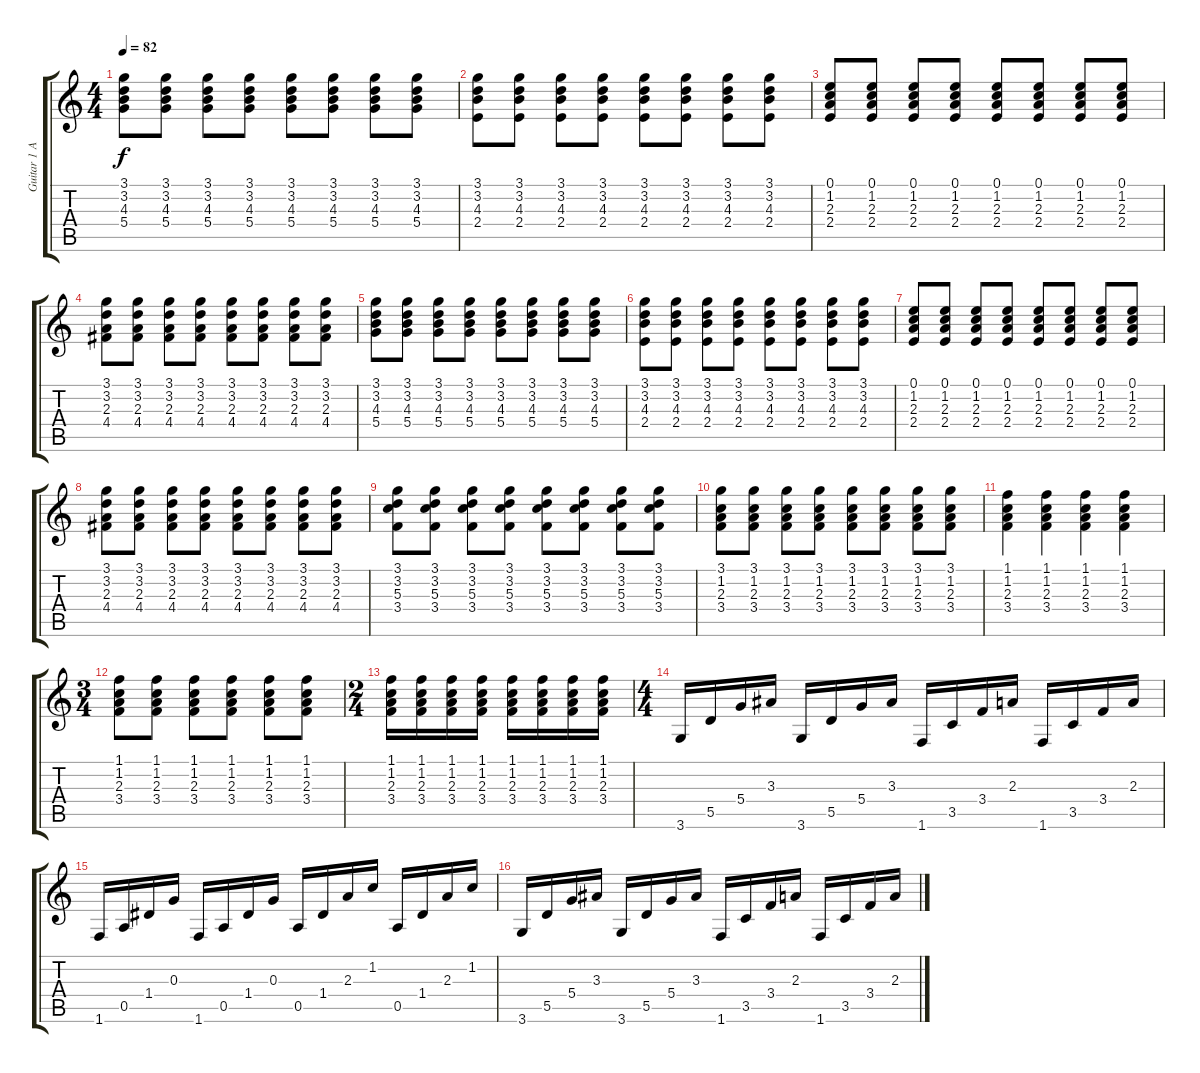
\track ("Guitar 1 Acustic " "Guitar 1 A") {instrument acousticguitarsteel}
\staff {score tabs}
\tuning (E4 B3 G3 D3 A2 E2) {hide}
\ts (4 4)
\tempo 82
\clef g2
\ks c
(3.1 3.2 4.3 5.4).8{dy f volume 10 instrument acousticgrandpiano} (3.1 3.2 4.3 5.4).8 (3.1 3.2 4.3 5.4).8 (3.1 3.2 4.3 5.4).8 (3.1 3.2 4.3 5.4).8 (3.1 3.2 4.3 5.4).8 (3.1 3.2 4.3 5.4).8 (3.1 3.2 4.3 5.4).8 |
(3.1 3.2 4.3 2.4).8 (3.1 3.2 4.3 2.4).8 (3.1 3.2 4.3 2.4).8 (3.1 3.2 4.3 2.4).8 (3.1 3.2 4.3 2.4).8 (3.1 3.2 4.3 2.4).8 (3.1 3.2 4.3 2.4).8 (3.1 3.2 4.3 2.4).8 |
(0.1 1.2 2.3 2.4).8 (0.1 1.2 2.3 2.4).8 (0.1 1.2 2.3 2.4).8 (0.1 1.2 2.3 2.4).8 (0.1 1.2 2.3 2.4).8 (0.1 1.2 2.3 2.4).8 (0.1 1.2 2.3 2.4).8 (0.1 1.2 2.3 2.4).8 |
(3.1 3.2 2.3 4.4).8 (3.1 3.2 2.3 4.4).8 (3.1 3.2 2.3 4.4).8 (3.1 3.2 2.3 4.4).8 (3.1 3.2 2.3 4.4).8 (3.1 3.2 2.3 4.4).8 (3.1 3.2 2.3 4.4).8 (3.1 3.2 2.3 4.4).8 |
(3.1 3.2 4.3 5.4).8 (3.1 3.2 4.3 5.4).8 (3.1 3.2 4.3 5.4).8 (3.1 3.2 4.3 5.4).8 (3.1 3.2 4.3 5.4).8 (3.1 3.2 4.3 5.4).8 (3.1 3.2 4.3 5.4).8 (3.1 3.2 4.3 5.4).8 |
(3.1 3.2 4.3 2.4).8 (3.1 3.2 4.3 2.4).8 (3.1 3.2 4.3 2.4).8 (3.1 3.2 4.3 2.4).8 (3.1 3.2 4.3 2.4).8 (3.1 3.2 4.3 2.4).8 (3.1 3.2 4.3 2.4).8 (3.1 3.2 4.3 2.4).8 |
(0.1 1.2 2.3 2.4).8 (0.1 1.2 2.3 2.4).8 (0.1 1.2 2.3 2.4).8 (0.1 1.2 2.3 2.4).8 (0.1 1.2 2.3 2.4).8 (0.1 1.2 2.3 2.4).8 (0.1 1.2 2.3 2.4).8 (0.1 1.2 2.3 2.4).8 |
(3.1 3.2 2.3 4.4).8 (3.1 3.2 2.3 4.4).8 (3.1 3.2 2.3 4.4).8 (3.1 3.2 2.3 4.4).8 (3.1 3.2 2.3 4.4).8 (3.1 3.2 2.3 4.4).8 (3.1 3.2 2.3 4.4).8 (3.1 3.2 2.3 4.4).8 |
(3.1 3.2 5.3 3.4).8 (3.1 3.2 5.3 3.4).8 (3.1 3.2 5.3 3.4).8 (3.1 3.2 5.3 3.4).8 (3.1 3.2 5.3 3.4).8 (3.1 3.2 5.3 3.4).8 (3.1 3.2 5.3 3.4).8 (3.1 3.2 5.3 3.4).8 |
(3.1 1.2 2.3 3.4).8 (3.1 1.2 2.3 3.4).8 (3.1 1.2 2.3 3.4).8 (3.1 1.2 2.3 3.4).8 (3.1 1.2 2.3 3.4).8 (3.1 1.2 2.3 3.4).8 (3.1 1.2 2.3 3.4).8 (3.1 1.2 2.3 3.4).8 |
(1.1 1.2 2.3 3.4).4 (1.1 1.2 2.3 3.4).4 (1.1 1.2 2.3 3.4).4 (1.1 1.2 2.3 3.4).4 |
\ts (3 4)
(1.1 1.2 2.3 3.4).8{instrument acousticguitarsteel} (1.1 1.2 2.3 3.4).8 (1.1 1.2 2.3 3.4).8 (1.1 1.2 2.3 3.4).8 (1.1 1.2 2.3 3.4).8 (1.1 1.2 2.3 3.4).8 |
\ts (2 4)
(1.1 1.2 2.3 3.4).16 (1.1 1.2 2.3 3.4).16 (1.1 1.2 2.3 3.4).16 (1.1 1.2 2.3 3.4).16 (1.1 1.2 2.3 3.4).16 (1.1 1.2 2.3 3.4).16 (1.1 1.2 2.3 3.4).16 (1.1 1.2 2.3 3.4).16 |
\ts (4 4)
3.6.16{volume 13} 5.5.16 5.4.16 3.3.16 3.6.16 5.5.16 5.4.16 3.3.16 1.6.16 3.5.16 3.4.16 2.3.16 1.6.16 3.5.16 3.4.16 2.3.16 |
1.6.16 0.5.16 1.4.16 0.3.16 1.6.16 0.5.16 1.4.16 0.3.16 0.5.16 1.4.16 2.3.16 1.2.16 0.5.16 1.4.16 2.3.16 1.2.16 |
3.6.16 5.5.16 5.4.16 3.3.16 3.6.16 5.5.16 5.4.16 3.3.16 1.6.16 3.5.16 3.4.16 2.3.16 1.6.16 3.5.16 3.4.16 2.3.16
